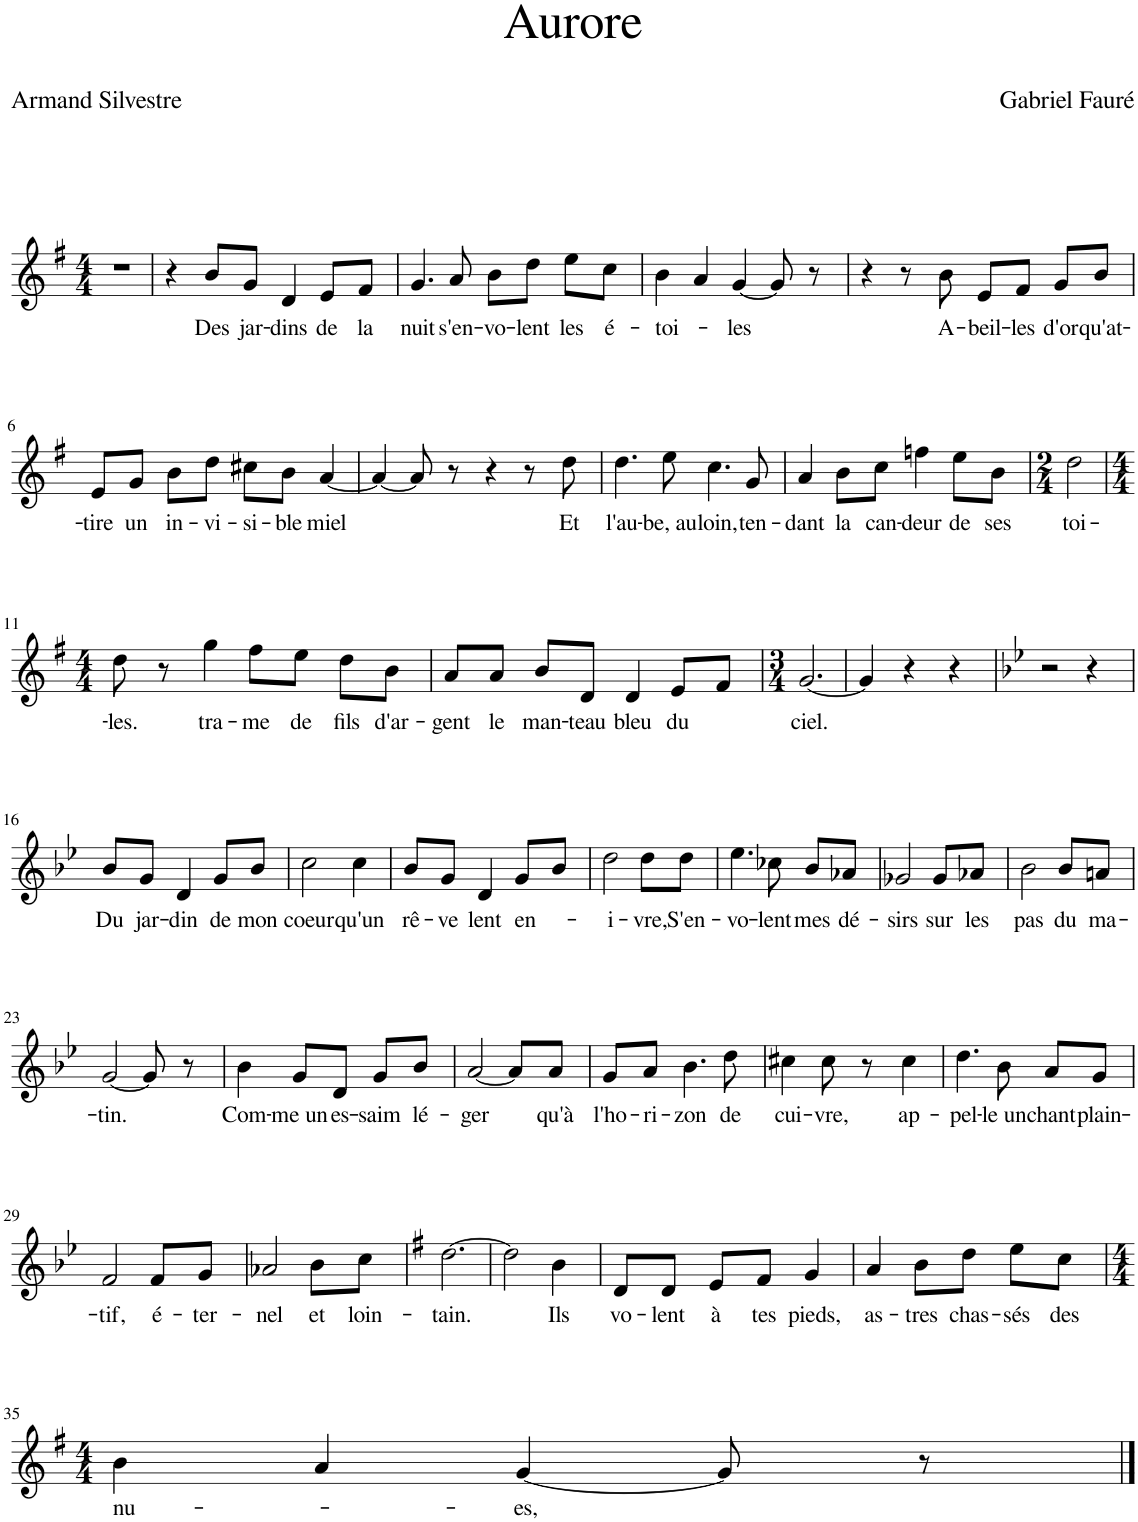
**kern	**text
*part1	*part1
*staff1	*staff1
*I"Piano	*
*I'Pno	*
*clefG2	*
*k[f#]	*
*M4/4	*
=1	=1
1r	.
=2	=2
4r	.
!	!LO:LY:b
8b/L	Des
!	!LO:LY:b
8g/J	jar-
!	!LO:LY:b
4d/	-dins
!	!LO:LY:b
8e/L	de
!	!LO:LY:b
8f#/J	la
=3	=3
!	!LO:LY:b
4.g/	nuit
!	!LO:LY:b
8a/	s'en-
!	!LO:LY:b
8b\L	-vo-
!	!LO:LY:b
8dd\J	-lent
!	!LO:LY:b
8ee\L	les
!	!LO:LY:b
8cc\J	é-
=4	=4
!	!LO:LY:b
4b\	-toi-
4a/	.
!	!LO:LY:b
[4g/	les
8g/]	.
8r	.
=5	=5
4r	.
8r	.
!	!LO:LY:b
8b\	A-
!	!LO:LY:b
8e/L	-beil-
!	!LO:LY:b
8f#/J	-les
!	!LO:LY:b
8g/L	d'or
!	!LO:LY:b
8b/J	qu'at-
!!LO:LB:g=z
=6	=6
!	!LO:LY:b
8e/L	-tire
!	!LO:LY:b
8g/J	un
!	!LO:LY:b
8b\L	in-
!	!LO:LY:b
8dd\J	-vi-
!	!LO:LY:b
8cc#X\L	-si-
!	!LO:LY:b
8b\J	-ble
!	!LO:LY:b
[4a/	miel
=7	=7
4a/_	.
8a/]	.
8r	.
4r	.
8r	.
!	!LO:LY:b
8dd\	Et
=8	=8
!	!LO:LY:b
4.dd\	l'au-
!	!LO:LY:b
8ee\	-be, au
!	!LO:LY:b
4.cc\	loin,
!	!LO:LY:b
8g/	ten-
=9	=9
!	!LO:LY:b
4a/	-dant
!	!LO:LY:b
8b\L	la
!	!LO:LY:b
8cc\J	can-
!	!LO:LY:b
4ffn\	-deur
!	!LO:LY:b
8ee\L	de
!	!LO:LY:b
8b\J	ses
=10	=10
*M2/4	*
!	!LO:LY:b
2dd\	toi-
!!LO:LB:g=z
=11	=11
*M4/4	*
!	!LO:LY:b
8dd\	-les.
8r	.
!	!LO:LY:b
4gg\	tra-
!	!LO:LY:b
8ff#\L	-me
!	!LO:LY:b
8ee\J	de
!	!LO:LY:b
8dd\L	fils
!	!LO:LY:b
8b\J	d'ar-
=12	=12
!	!LO:LY:b
8a/L	-gent
!	!LO:LY:b
8a/J	le
!	!LO:LY:b
8b/L	man-
!	!LO:LY:b
8d/J	-teau
!	!LO:LY:b
4d/	bleu
!	!LO:LY:b
8e/L	du
8f#/J	.
=13	=13
*M3/4	*
!	!LO:LY:b
[2.g/	ciel.
=14	=14
4g/]	.
4r	.
4r	.
=15	=15
*k[b-e-]	*
2r	.
4r	.
!!LO:LB:g=z
=16	=16
!	!LO:LY:b
8b-/L	Du
!	!LO:LY:b
8g/J	jar-
!	!LO:LY:b
4d/	-din
!	!LO:LY:b
8g/L	de
!	!LO:LY:b
8b-/J	mon
=17	=17
!	!LO:LY:b
2cc\	coeur
!	!LO:LY:b
4cc\	qu'un
=18	=18
!	!LO:LY:b
8b-/L	rê-
!	!LO:LY:b
8g/J	-ve
!	!LO:LY:b
4d/	lent
!	!LO:LY:b
8g/L	en-
8b-/J	.
=19	=19
!	!LO:LY:b
2dd\	-i-
!	!LO:LY:b
8dd\L	-vre,
!	!LO:LY:b
8dd\J	S'en-
=20	=20
!	!LO:LY:b
4.ee-\	-vo-
!	!LO:LY:b
8cc-X\	-lent
!	!LO:LY:b
8b-/L	mes
!	!LO:LY:b
8a-X/J	dé-
=21	=21
!	!LO:LY:b
2g-X/	-sirs
!	!LO:LY:b
8g-/L	sur
!	!LO:LY:b
8a-X/J	les
=22	=22
!	!LO:LY:b
2b-\	pas
!	!LO:LY:b
8b-/L	du
!	!LO:LY:b
8an/J	ma-
!!LO:LB:g=z
=23	=23
!	!LO:LY:b
[2g/	-tin.
8g/]	.
8r	.
=24	=24
!	!LO:LY:b
4b-\	Com-
!	!LO:LY:b
8g/L	-me un
!	!LO:LY:b
8d/J	es-
!	!LO:LY:b
8g/L	-saim
!	!LO:LY:b
8b-/J	lé-
=25	=25
!	!LO:LY:b
[2a/	-ger
8a/L]	.
!	!LO:LY:b
8a/J	qu'à
=26	=26
!	!LO:LY:b
8g/L	l'ho-
!	!LO:LY:b
8a/J	-ri-
!	!LO:LY:b
4.b-\	-zon
!	!LO:LY:b
8dd\	de
=27	=27
!	!LO:LY:b
4cc#X\	cui-
!	!LO:LY:b
8cc#\	-vre,
8r	.
!	!LO:LY:b
4cc#\	ap-
=28	=28
!	!LO:LY:b
4.dd\	-pel-
!	!LO:LY:b
8b-\	-le un
!	!LO:LY:b
8a/L	chant
!	!LO:LY:b
8g/J	plain-
!!LO:LB:g=z
=29	=29
!	!LO:LY:b
2f/	-tif,
!	!LO:LY:b
8f/L	é-
!	!LO:LY:b
8g/J	-ter-
=30	=30
!	!LO:LY:b
2a-X/	-nel
!	!LO:LY:b
8b-\L	et
!	!LO:LY:b
8cc\J	loin-
=31	=31
*k[f#]	*
!	!LO:LY:b
[2.dd\	-tain.
=32	=32
2dd\]	.
!	!LO:LY:b
4b\	Ils
=33	=33
!	!LO:LY:b
8d/L	vo-
!	!LO:LY:b
8d/J	-lent
!	!LO:LY:b
8e/L	à
!	!LO:LY:b
8f#/J	tes
!	!LO:LY:b
4g/	pieds,
=34	=34
!	!LO:LY:b
4a/	as-
!	!LO:LY:b
8b\L	-tres
!	!LO:LY:b
8dd\J	chas-
!	!LO:LY:b
8ee\L	-sés
!	!LO:LY:b
8cc\J	des
!!LO:LB:g=z
=35	=35
*M4/4	*
!	!LO:LY:b
4b\	nu-
4a/	.
!	!LO:LY:b
[4g/	-es,
8g/]	.
8r	.
==	==
*-	*-
